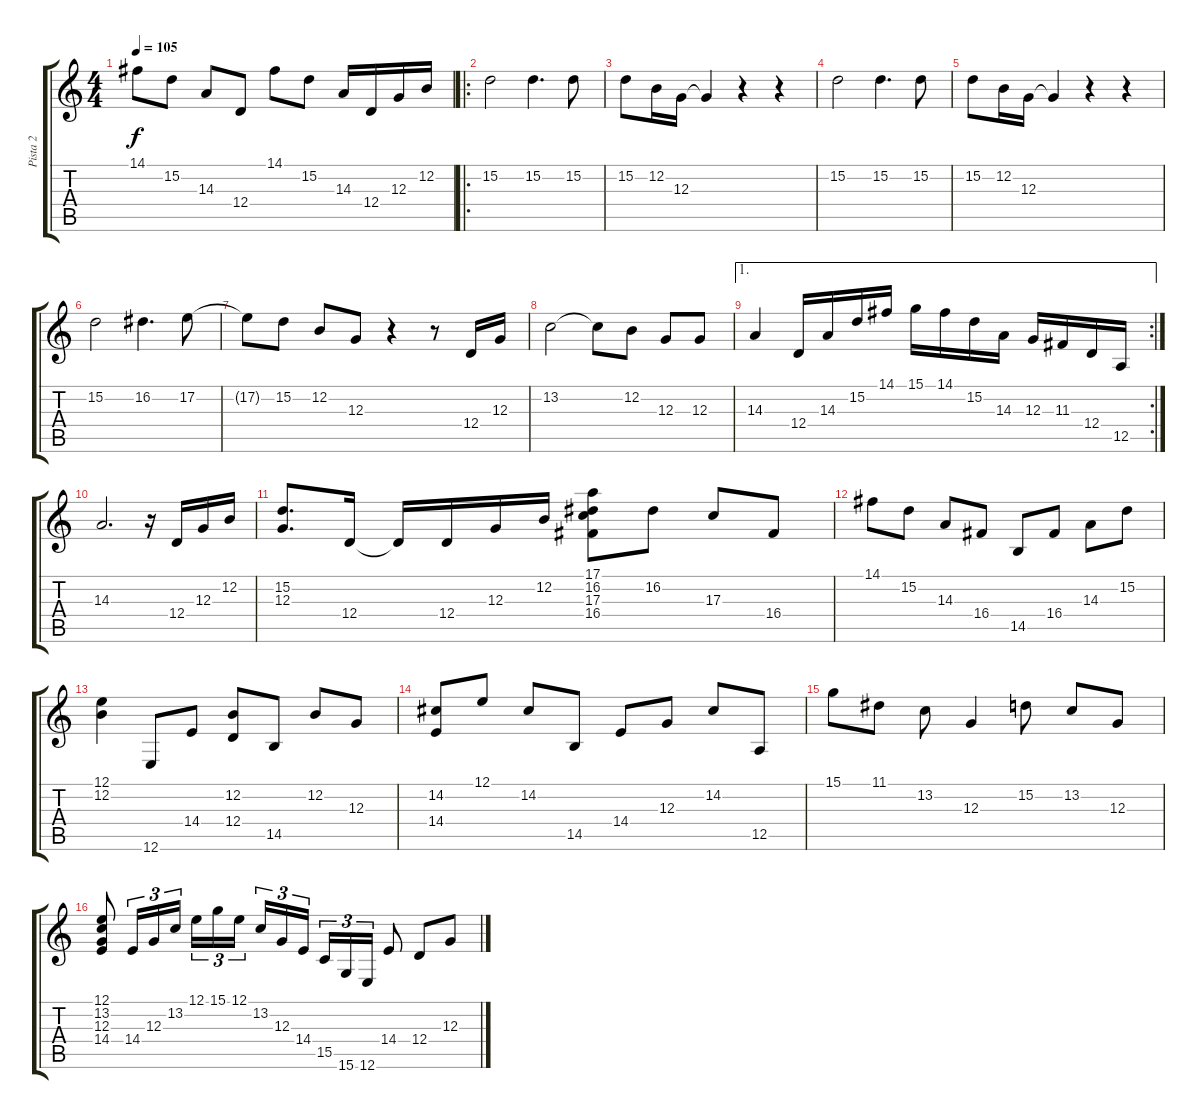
\track ("Pista 2" "Pista 2") {instrument brightacousticpiano}
\staff {score tabs}
\tuning (E4 B3 G3 D3 A2 E2) {hide}
\ts (4 4)
\tempo 105
\clef g2
\ks c
14.1.8{dy f} 15.2.8 14.3.8 12.4.8 14.1.8 15.2.8 14.3.16 12.4.16 12.3.16 12.2.16 |
\ro
15.2.2 15.2.4{d} 15.2.8 |
15.2.8 12.2.16 12.3.16 12.3{t}.4 r.4 r.4 |
15.2.2 15.2.4{d} 15.2.8 |
15.2.8 12.2.16 12.3.16 12.3{t}.4 r.4 r.4 |
15.2.2 16.2.4{d} 17.2.8 |
17.2{t}.8 15.2.8 12.2.8 12.3.8 r.4 r.8 12.4.16 12.3.16 |
13.2.2 13.2{t}.8 12.2.8 12.3.8 12.3.8 |
\ae 1
\rc 2
14.3.4 12.4.16 14.3.16 15.2.16 14.1.16 15.1.16 14.1.16 15.2.16 14.3.16 12.3.16 11.3.16 12.4.16 12.5.16 |
14.3.2{d} r.16 12.4.16 12.3.16 12.2.16 |
(15.2 12.3).8{d} 12.4.16 12.4{t}.16 12.4.16 12.3.16 12.2.16 (17.1 16.2 17.3 16.4).8 16.2.8 17.3.8 16.4.8 |
14.1.8 15.2.8 14.3.8 16.4.8 14.5.8 16.4.8 14.3.8 15.2.8 |
(12.1 12.2).4 12.6.8 14.4.8 (12.2 12.4).8 14.5.8 12.2.8 12.3.8 |
(14.2 14.4).8 12.1.8 14.2.8 14.5.8 14.4.8 12.3.8 14.2.8 12.5.8 |
15.1.8 11.1.8 13.2.8 12.3.4 15.2.8 13.2.8 12.3.8 |
(12.1 13.2 12.3 14.4).8 14.4.16{tu (3 2)} 12.3.16{tu (3 2)} 13.2.16{tu (3 2)} 12.1.16{tu (3 2)} 15.1.16{tu (3 2)} 12.1.16{tu (3 2) beam splitsecondary} 13.2.16{tu (3 2)} 12.3.16{tu (3 2)} 14.4.16{tu (3 2)} 15.5.16{tu (3 2)} 15.6.16{tu (3 2)} 12.6.16{tu (3 2)} 14.4.8 12.4.8 12.3.8
